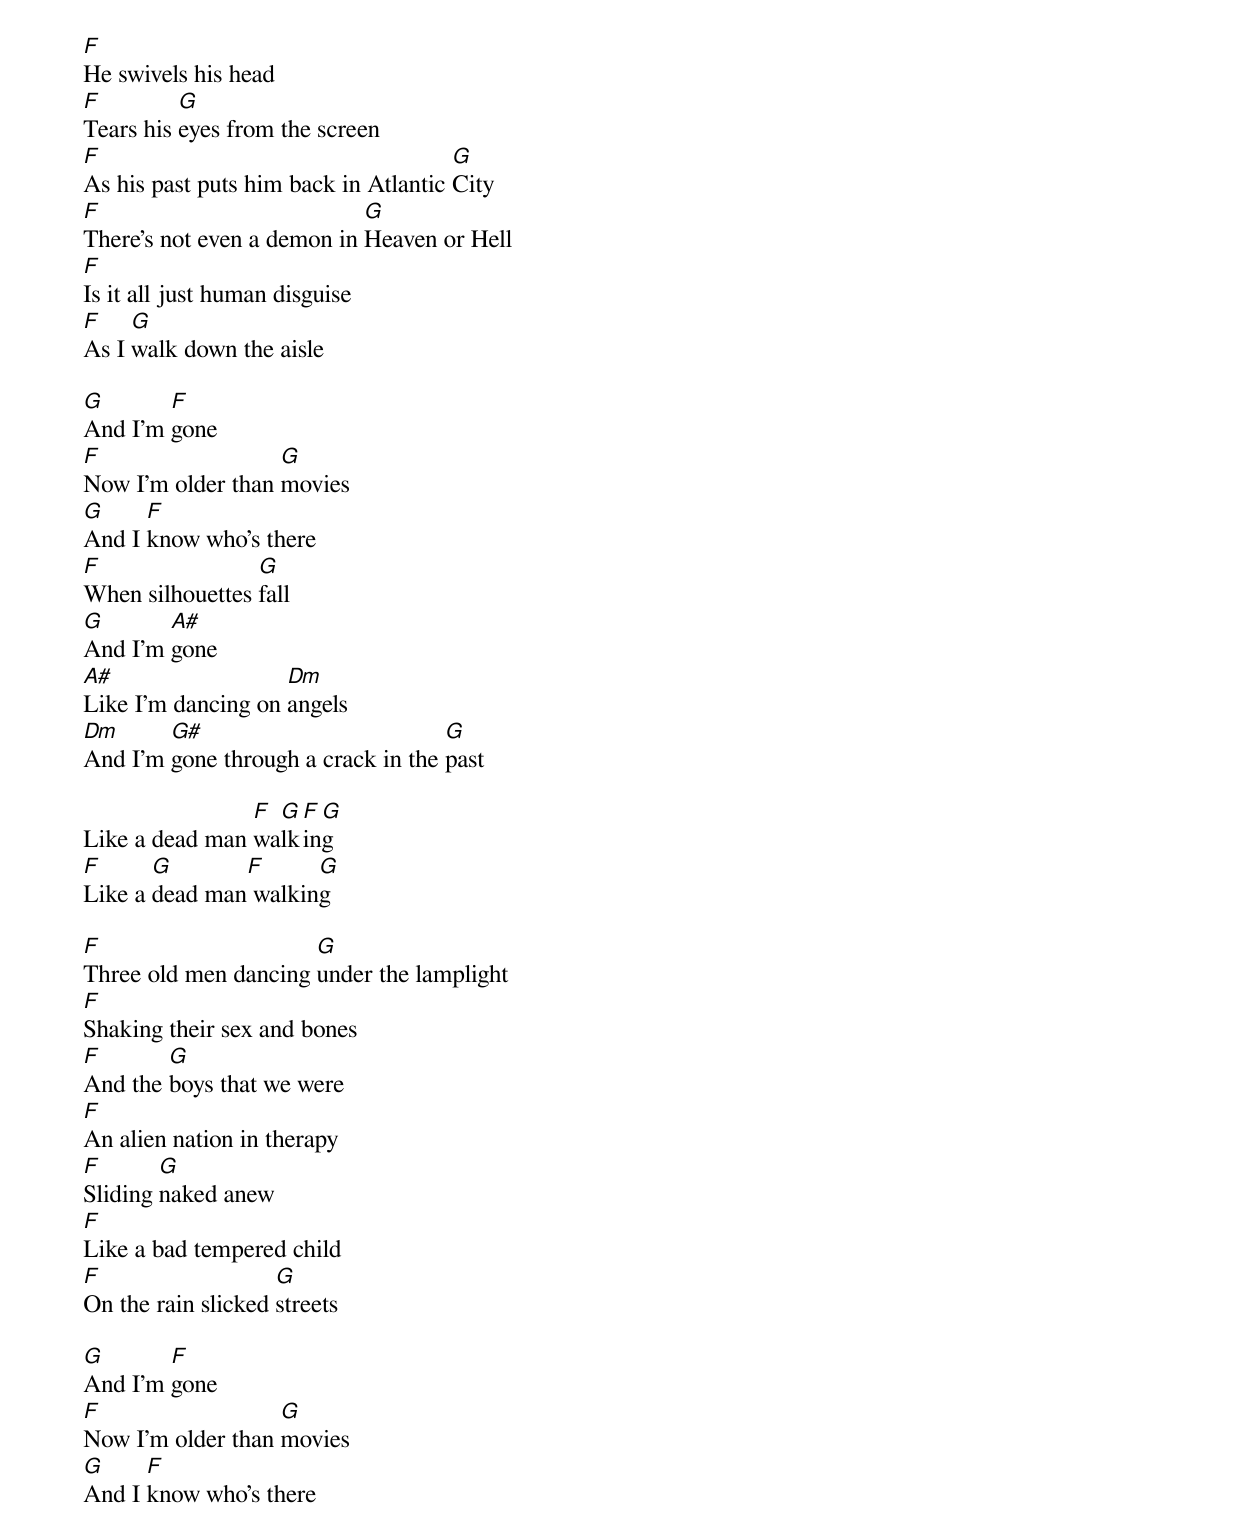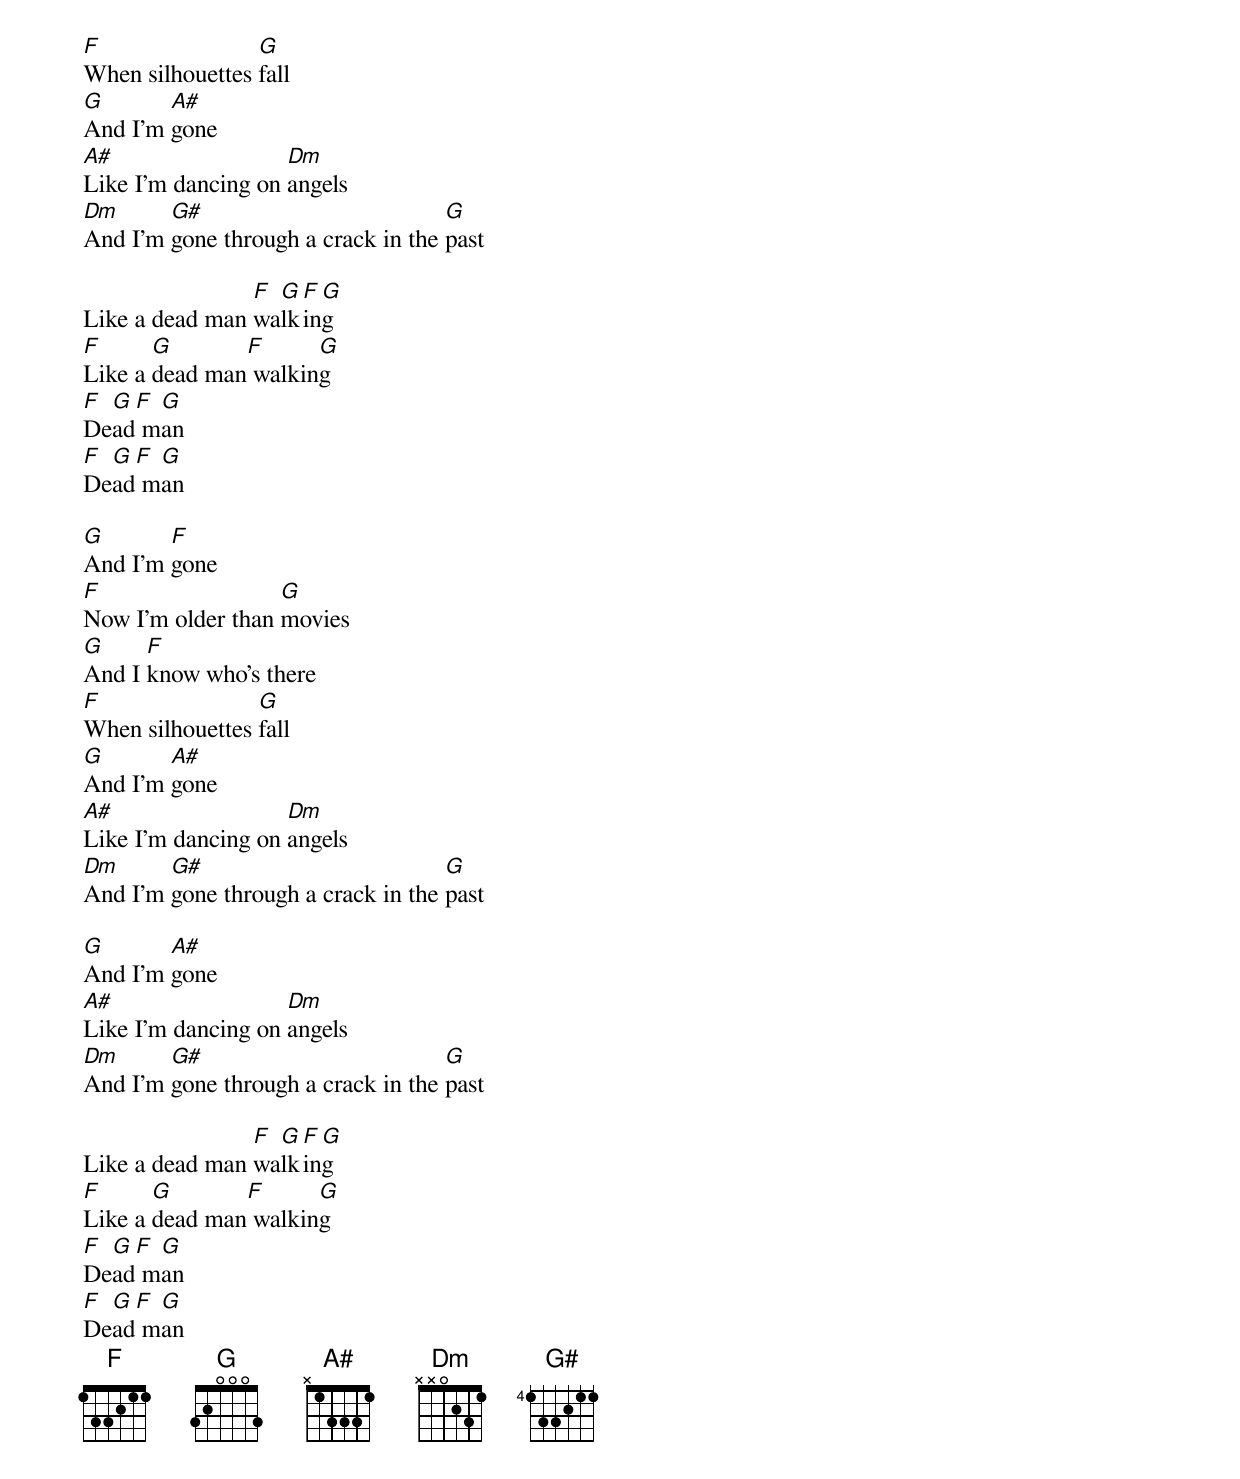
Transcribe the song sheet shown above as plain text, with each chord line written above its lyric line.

F
He swivels his head
F         G
Tears his eyes from the screen
F                                     G
As his past puts him back in Atlantic City
F                           G
There's not even a demon in Heaven or Hell
F
Is it all just human disguise
F    G
As I walk down the aisle

G       F
And I'm gone
F                  G
Now I'm older than movies
G     F
And I know who's there
F                G
When silhouettes fall
G       A#
And I'm gone
A#                  Dm
Like I'm dancing on angels
Dm      G#                          G
And I'm gone through a crack in the past

                F G F G
Like a dead man walking
F      G       F      G
Like a dead man walking

F                     G
Three old men dancing under the lamplight
F
Shaking their sex and bones
F       G
And the boys that we were
F
An alien nation in therapy
F       G
Sliding naked anew
F
Like a bad tempered child
F                   G
On the rain slicked streets

G       F
And I'm gone
F                  G
Now I'm older than movies
G     F
And I know who's there
F                G
When silhouettes fall
G       A#
And I'm gone
A#                  Dm
Like I'm dancing on angels
Dm      G#                          G
And I'm gone through a crack in the past

                F G F G
Like a dead man walking
F      G       F      G
Like a dead man walking
F G F G
Dead man
F G F G
Dead man

G       F
And I'm gone
F                  G
Now I'm older than movies
G     F
And I know who's there
F                G
When silhouettes fall
G       A#
And I'm gone
A#                  Dm
Like I'm dancing on angels
Dm      G#                          G
And I'm gone through a crack in the past

G       A#
And I'm gone
A#                  Dm
Like I'm dancing on angels
Dm      G#                          G
And I'm gone through a crack in the past

                F G F G
Like a dead man walking
F      G       F      G
Like a dead man walking
F G F G
Dead man
F G F G
Dead man
